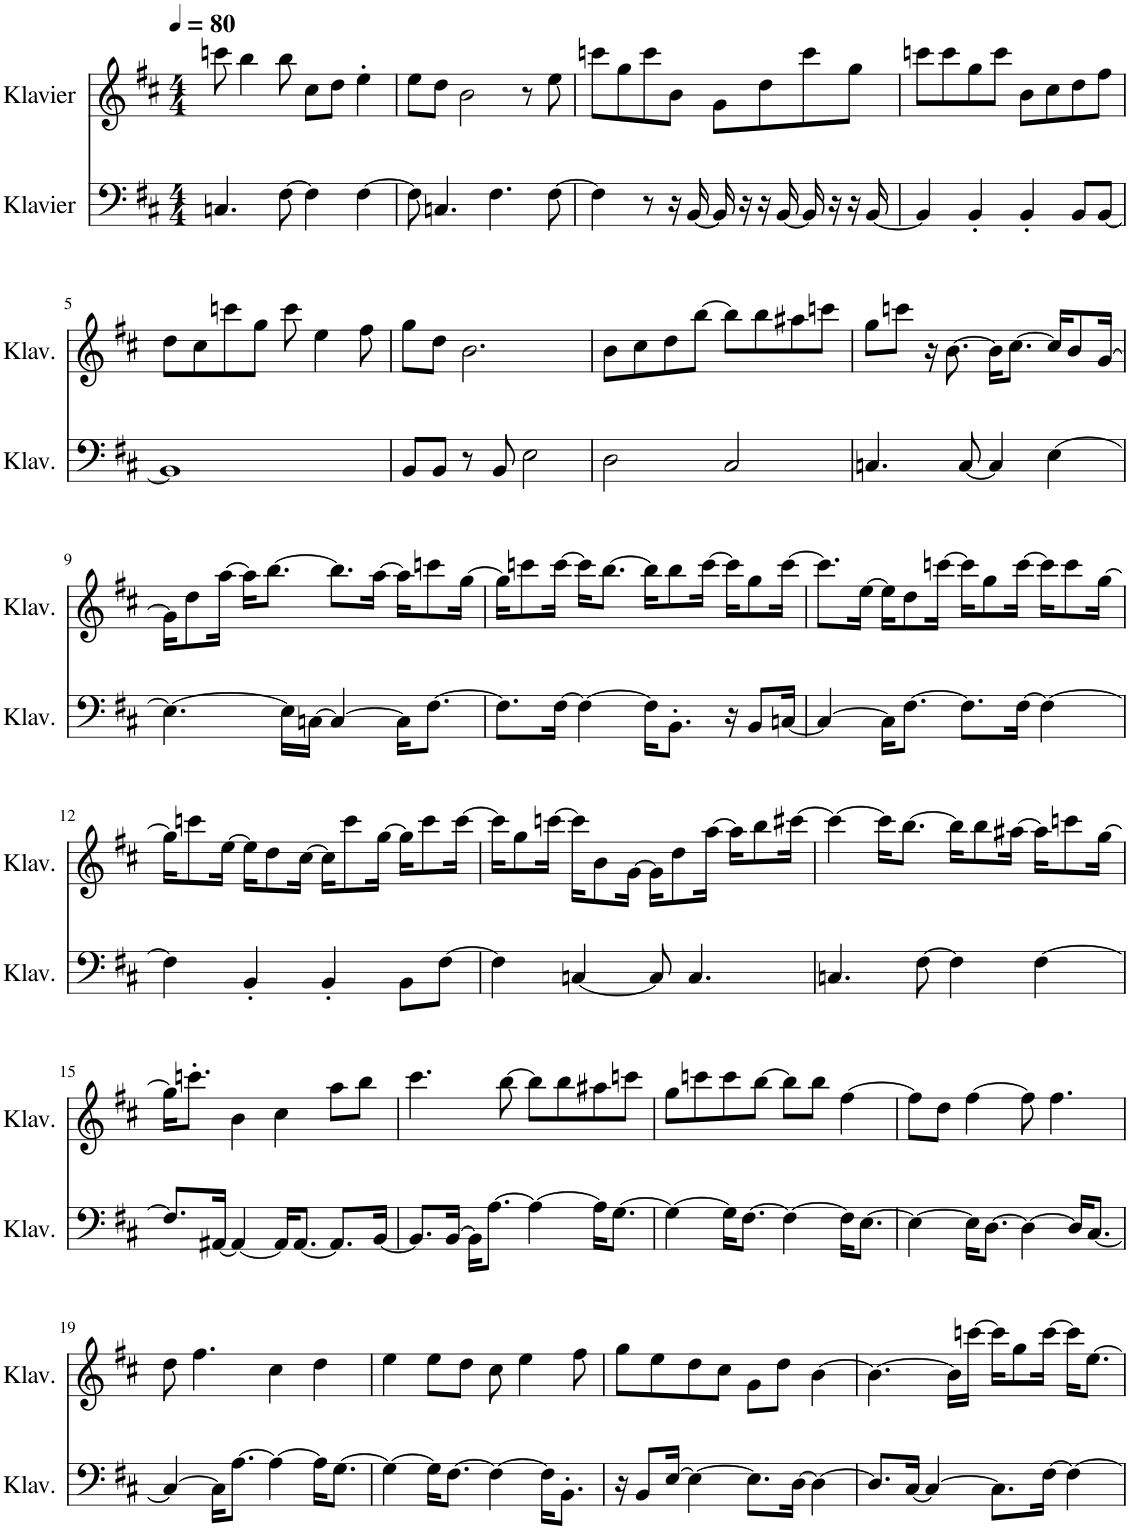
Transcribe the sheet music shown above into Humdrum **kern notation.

**kern	**kern
*part2	*part1
*staff2	*staff1
*I"Klavier	*I"Klavier
*I'Klav.	*I'Klav.
*clefF4	*clefG2
*k[f#c#]	*k[f#c#]
*M4/4	*M4/4
*MM80	*MM80
=1	=1
4.Cn/	8cccn\
.	4bb\
[8F#\	8bb\
4F#\]	8cc#\L
.	8dd\J
[4F#\	4ee'\
=2	=2
8F#\]	8ee\L
4.Cn/	8dd\J
.	2b\
4.F#\	.
.	8r
[8F#\	8ee\
=3	=3
4F#\]	8cccn\L
.	8gg\
8r	8ccc\
16r	8b\J
[16BB/	.
16BB/]	8g\L
16r	.
16r	8dd\
[16BB/	.
16BB/]	8ccc\
16r	.
16r	8gg\J
[16BB/	.
=4	=4
4BB/]	8cccn\L
.	8ccc\
4BB'/	8gg\
.	8ccc\J
4BB'/	8b\L
.	8cc#\
8BB/L	8dd\
[8BB/J	8ff#\J
!!LO:LB:g=z
=5	=5
1BB]	8dd\L
.	8cc#\
.	8cccn\
.	8gg\J
.	8ccc\
.	4ee\
.	8ff#\
=6	=6
8BB/L	8gg\L
8BB/J	8dd\J
8r	2.b\
8BB/	.
2E\	.
=7	=7
2D\	8b\L
.	8cc#\
.	8dd\
.	[8bb\J
2C#/	8bb\L]
.	8bb\
.	8aa#X\
.	8cccn\J
=8	=8
4.Cn/	8gg\L
.	8cccn\J
.	16r
.	[8.b\
[8C/	.
4C/]	16b\KL]
.	[8.cc#\J
[4E\	16cc#/KL]
.	8b/
.	[16g/Jk
!!LO:LB:g=z
=9	=9
4.E\_	16g\KL]
.	8dd\
.	[16aa\Jk
.	16aa\KL]
.	[8.bb\J
16E\LL]	.
[16Cn\JJ	.
4C/_	8.bb\L]
.	[16aa\Jk
16C\KL]	16aa\KL]
[8.F#\J	8cccn\
.	[16gg\Jk
=10	=10
8.F#\L]	16gg\KL]
.	8cccn\
[16F#\Jk	[16ccc\Jk
4F#\_	16ccc\KL]
.	[8.bb\J
16F#\KL]	16bb\KL]
8.BB'\J	8bb\
.	[16ccc\Jk
16r	16ccc\KL]
8BB/L	8gg\
[16Cn/Jk	[16ccc\Jk
=11	=11
4C/_	8.ccc\L]
.	[16ee\Jk
16C\KL]	16ee\KL]
[8.F#\J	8dd\
.	[16cccn\Jk
8.F#\L]	16ccc\KL]
.	8gg\
[16F#\Jk	[16ccc\Jk
4F#\_	16ccc\KL]
.	8ccc\
.	[16gg\Jk
!!LO:LB:g=z
=12	=12
4F#\]	16gg\KL]
.	8cccn\
.	[16ee\Jk
4BB'/	16ee\KL]
.	8dd\
.	[16cc#\Jk
4BB'/	16cc#\KL]
.	8ccc\
.	[16gg\Jk
8BB\L	16gg\KL]
.	8ccc\
[8F#\J	.
.	[16ccc\Jk
=13	=13
4F#\]	16ccc\KL]
.	8gg\
.	[16cccn\Jk
[4Cn/	16ccc\KL]
.	8b\
.	[16g\Jk
8C/]	16g\KL]
.	8dd\
4.C/	.
.	[16aa\Jk
.	16aa\KL]
.	8bb\
.	[16ccc#X\Jk
=14	=14
4.Cn/	4ccc#\_
.	16ccc#\KL]
.	[8.bb\J
[8F#\	.
4F#\]	16bb\KL]
.	8bb\
.	[16aa#X\Jk
[4F#\	16aa#\KL]
.	8cccn\
.	[16gg\Jk
!!LO:LB:g=z
=15	=15
8.F#/L]	16gg\KL]
.	8.cccn'\J
[16AA#X/Jk	.
4AA#/_	4b\
16AA#/KL]	4cc#\
[8.AA#/J	.
8.AA#/L]	8aa\L
.	8bb\J
[16BB/Jk	.
=16	=16
8.BB/L]	4.ccc#\
[16BB/Jk	.
16BB\KL]	.
[8.A\J	.
.	[8bb\
4A\_	8bb\L]
.	8bb\
16A\KL]	8aa#X\
[8.G\J	.
.	8cccn\J
=17	=17
4G\_	8gg\L
.	8cccn\
16G\KL]	8ccc\
[8.F#\J	.
.	[8bb\J
4F#\_	8bb\L]
.	8bb\J
16F#\KL]	[4ff#\
[8.E\J	.
=18	=18
4E\_	8ff#\L]
.	8dd\J
16E\KL]	[4ff#\
[8.D\J	.
4D\_	8ff#\]
.	4.ff#\
16D/KL]	.
[8.C#/J	.
!!LO:LB:g=z
=19	=19
4C#/_	8dd\
.	4.ff#\
16C#\KL]	.
[8.A\J	.
4A\_	4cc#\
16A\KL]	4dd\
[8.G\J	.
=20	=20
4G\_	4ee\
16G\KL]	8ee\L
[8.F#\J	.
.	8dd\J
4F#\_	8cc#\
.	4ee\
16F#\KL]	.
8.BB'\J	.
.	8ff#\
=21	=21
16r	8gg\L
8BB/L	.
.	8ee\
[16E/Jk	.
4E\_	8dd\
.	8cc#\J
8.E\L]	8g\L
.	8dd\J
[16D\Jk	.
4D\_	[4b\
=22	=22
8.D/L]	4.b\_
[16C#/Jk	.
4C#/_	.
.	16b\LL]
.	[16cccn\JJ
8.C#\L]	16ccc\KL]
.	8gg\
[16F#\Jk	[16ccc\Jk
4F#\_	16ccc\KL]
.	[8.ee\J
=	=
*-	*-
